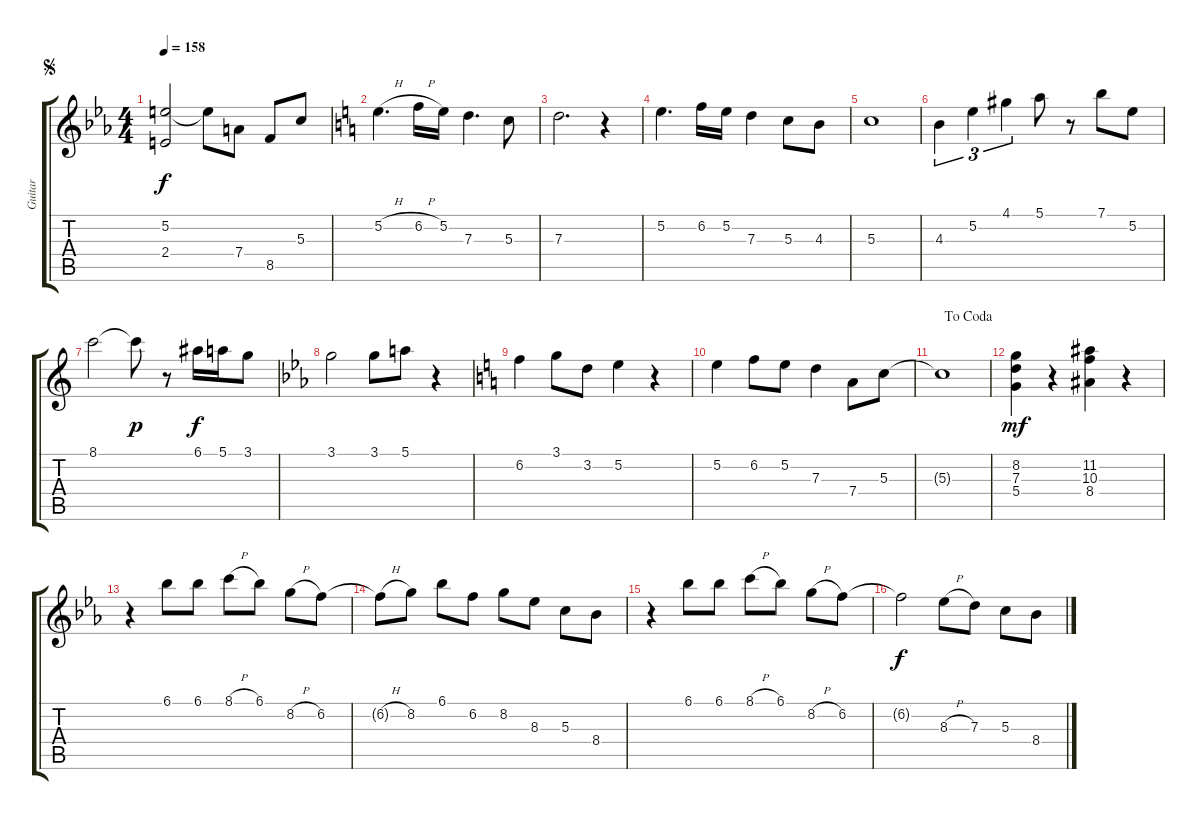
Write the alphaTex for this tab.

\track ("Guitar" "Guitar") {instrument overdrivenguitar}
\staff {score tabs}
\tuning (E4 B3 G3 D3 A2 E2) {hide}
\ts (4 4)
\jump segno
\tempo 158
\clef g2
\ks eb
(5.2 2.4).2{dy f} 5.2{t}.8 7.4.8{instrument electricguitarclean} 8.5.8 5.3.8 |
\ks c
5.2{h}.4{d} 6.2{h}.16 5.2.16 7.3.4{d} 5.3.8 |
7.3.2{d} r.4 |
5.2.4{d} 6.2.16 5.2.16 7.3.4 5.3.8 4.3.8 |
5.3.1 |
4.3.4{tu (3 2)} 5.2.4{tu (3 2)} 4.1.4{tu (3 2)} 5.1.8 r.8 7.1.8 5.2.8 |
8.1.2 8.1{t}.8{dy p} r.8 6.1.16{dy f} 5.1.16 3.1.8 |
\ks eb
3.1.2 3.1.8 5.1.8 r.4 |
\ks c
6.2.4 3.1.8 3.2.8 5.2.4 r.4 |
5.2.4 6.2.8 5.2.8 7.3.4 7.4.8 5.3.8 |
\jump dacoda
5.3{t}.1 |
(8.2 7.3 5.4).4{dy mf instrument overdrivenguitar} r.4 (11.2 10.3 8.4).4 r.4 |
\ks eb
r.4 6.1.8 6.1.8 8.1{h}.8 6.1.8 8.2{h}.8 6.2.8 |
6.2{h t}.8 8.2.8 6.1.8 6.2.8 8.2.8 8.3.8 5.3.8 8.4.8 |
r.4 6.1.8 6.1.8 8.1{h}.8 6.1.8 8.2{h}.8 6.2.8 |
6.2{t}.2{dy f} 8.3{h}.8 7.3.8 5.3.8 8.4.8
